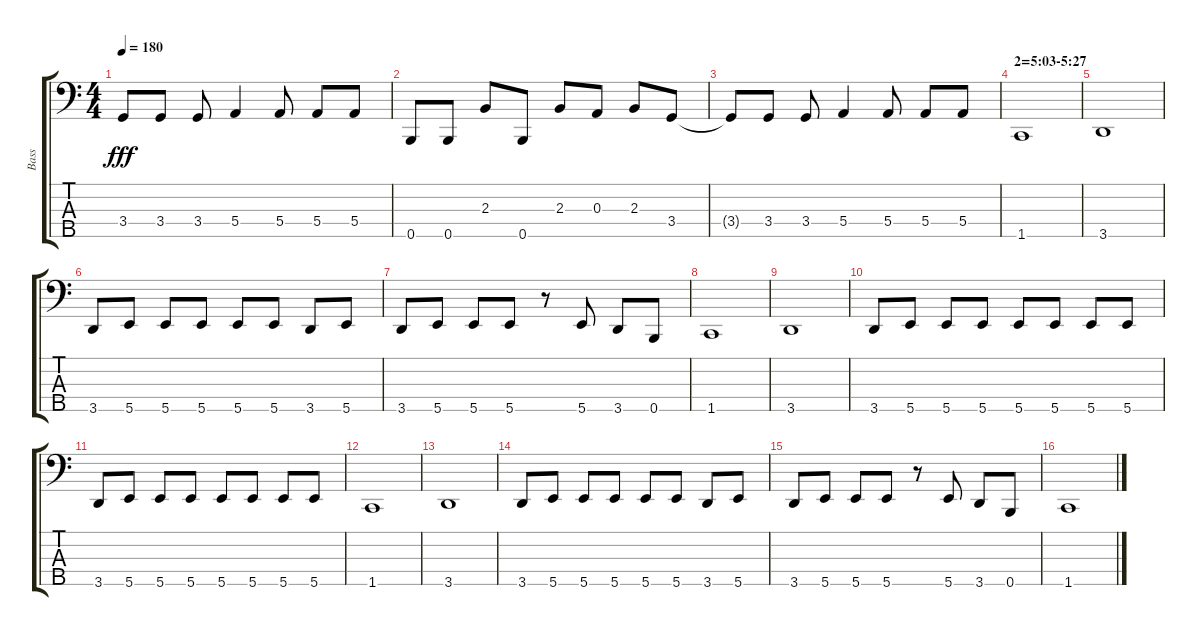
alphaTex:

\track ("Bass" "Bass") {instrument electricbasspick}
\staff {score tabs}
\tuning (G2 D2 A1 E1 B0) {hide}
\ts (4 4)
\tempo 180
\clef f4
\ks c
3.4{t}.8{dy fff} 3.4.8 3.4.8 5.4.4 5.4.8 5.4.8 5.4.8 |
0.5.8 0.5.8 2.3.8 0.5.8 2.3.8 0.3.8 2.3.8 3.4.8 |
3.4{t}.8 3.4.8 3.4.8 5.4.4 5.4.8 5.4.8 5.4.8 |
\section ("" "2=5:03-5:27")
1.5.1 |
3.5.1 |
3.5.8 5.5.8 5.5.8 5.5.8 5.5.8 5.5.8 3.5.8 5.5.8 |
3.5.8 5.5.8 5.5.8 5.5.8 r.8 5.5.8 3.5.8 0.5.8 |
1.5.1 |
3.5.1 |
3.5.8 5.5.8 5.5.8 5.5.8 5.5.8 5.5.8 5.5.8 5.5.8 |
3.5.8 5.5.8 5.5.8 5.5.8 5.5.8 5.5.8 5.5.8 5.5.8 |
1.5.1 |
3.5.1 |
3.5.8 5.5.8 5.5.8 5.5.8 5.5.8 5.5.8 3.5.8 5.5.8 |
3.5.8 5.5.8 5.5.8 5.5.8 r.8 5.5.8 3.5.8 0.5.8 |
1.5.1
